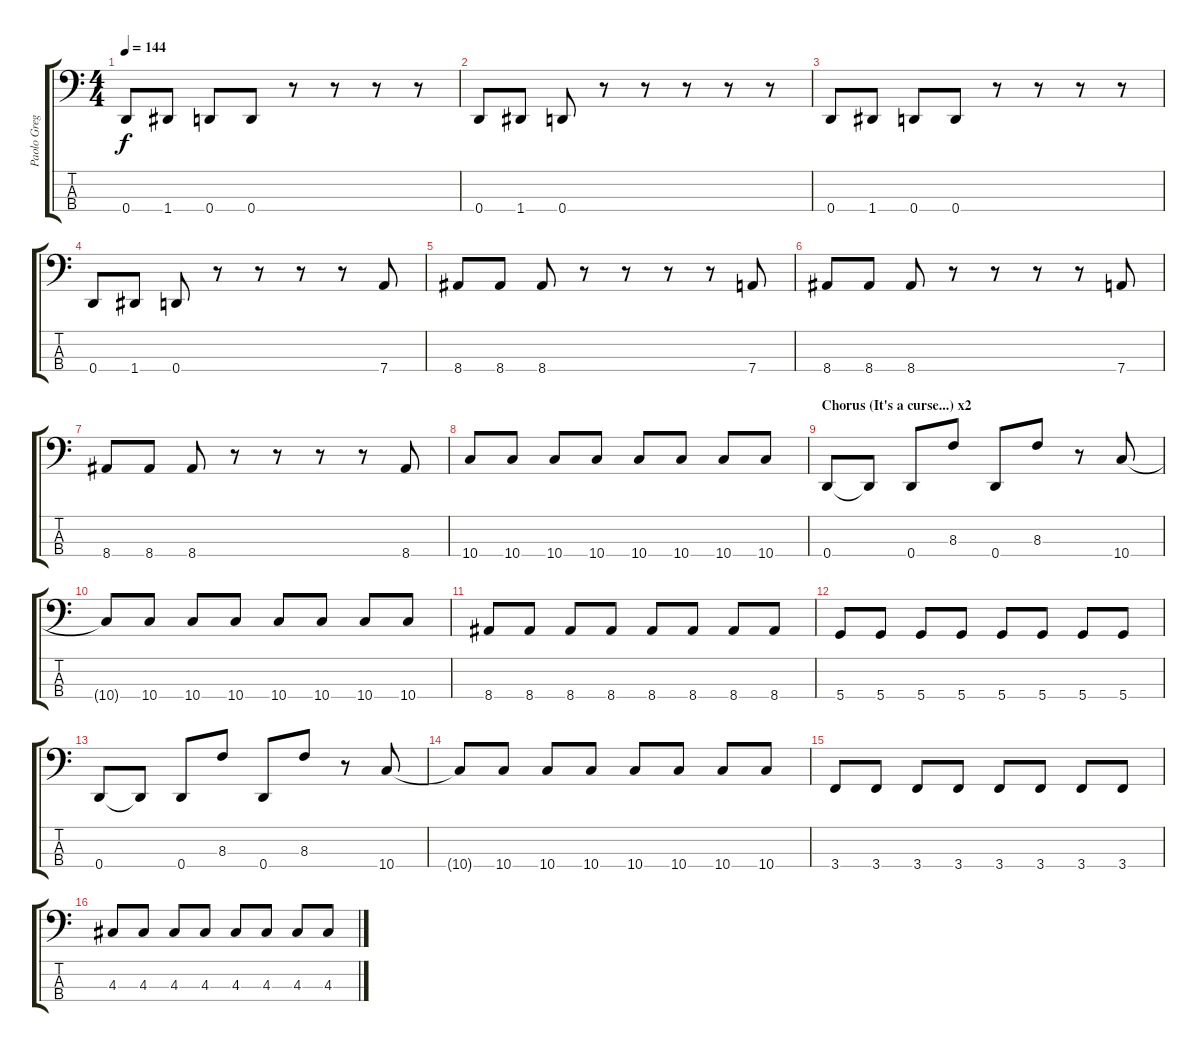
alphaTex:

\track ("Paolo Gregoletto" "Paolo Greg") {instrument electricbasspick}
\staff {score tabs}
\tuning (G2 D2 A1 D1) {hide}
\ts (4 4)
\tempo 144
\clef f4
\ks c
0.4.8{dy f} 1.4.8 0.4.8 0.4.8 r.8 r.8 r.8 r.8 |
0.4.8 1.4.8 0.4.8 r.8 r.8 r.8 r.8 r.8 |
0.4.8 1.4.8 0.4.8 0.4.8 r.8 r.8 r.8 r.8 |
0.4.8 1.4.8 0.4.8 r.8 r.8 r.8 r.8 7.4.8 |
8.4.8 8.4.8 8.4.8 r.8 r.8 r.8 r.8 7.4.8 |
8.4.8 8.4.8 8.4.8 r.8 r.8 r.8 r.8 7.4.8 |
8.4.8 8.4.8 8.4.8 r.8 r.8 r.8 r.8 8.4.8 |
10.4.8 10.4.8 10.4.8 10.4.8 10.4.8 10.4.8 10.4.8 10.4.8 |
\section ("" "Chorus (It's a curse...) x2")
0.4.8 0.4{t}.8 0.4.8 8.3.8 0.4.8 8.3.8 r.8 10.4.8 |
10.4{t}.8 10.4.8 10.4.8 10.4.8 10.4.8 10.4.8 10.4.8 10.4.8 |
8.4.8 8.4.8 8.4.8 8.4.8 8.4.8 8.4.8 8.4.8 8.4.8 |
5.4.8 5.4.8 5.4.8 5.4.8 5.4.8 5.4.8 5.4.8 5.4.8 |
0.4.8 0.4{t}.8 0.4.8 8.3.8 0.4.8 8.3.8 r.8 10.4.8 |
10.4{t}.8 10.4.8 10.4.8 10.4.8 10.4.8 10.4.8 10.4.8 10.4.8 |
3.4.8 3.4.8 3.4.8 3.4.8 3.4.8 3.4.8 3.4.8 3.4.8 |
4.3.8 4.3.8 4.3.8 4.3.8 4.3.8 4.3.8 4.3.8 4.3.8
